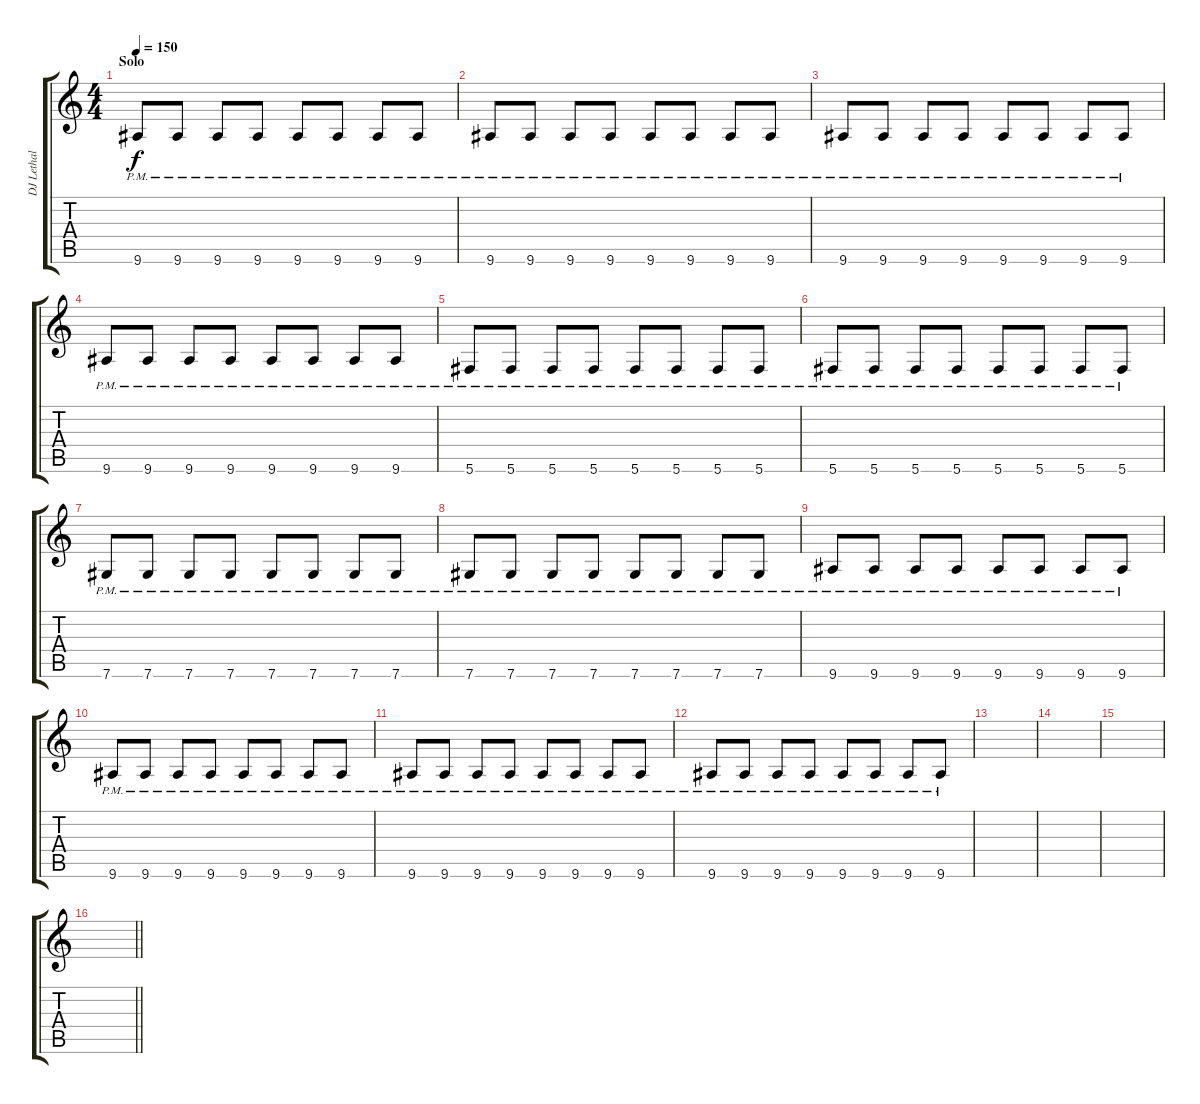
\track ("DJ Lethal (Echo-Effects)" "DJ Lethal ") {instrument overdrivenguitar}
\staff {score tabs}
\tuning (Db4 Ab3 E3 B2 Gb2 Db2) {hide}
\ts (4 4)
\section ("" "Solo")
\tempo 150
\clef g2
\ks c
9.6{pm}.8{dy f} 9.6{pm}.8 9.6{pm}.8 9.6{pm}.8 9.6{pm}.8 9.6{pm}.8 9.6{pm}.8 9.6{pm}.8 |
9.6{pm}.8 9.6{pm}.8 9.6{pm}.8 9.6{pm}.8 9.6{pm}.8 9.6{pm}.8 9.6{pm}.8 9.6{pm}.8 |
9.6{pm}.8 9.6{pm}.8 9.6{pm}.8 9.6{pm}.8 9.6{pm}.8 9.6{pm}.8 9.6{pm}.8 9.6{pm}.8 |
9.6{pm}.8 9.6{pm}.8 9.6{pm}.8 9.6{pm}.8 9.6{pm}.8 9.6{pm}.8 9.6{pm}.8 9.6{pm}.8 |
5.6{pm}.8 5.6{pm}.8 5.6{pm}.8 5.6{pm}.8 5.6{pm}.8 5.6{pm}.8 5.6{pm}.8 5.6{pm}.8 |
5.6{pm}.8 5.6{pm}.8 5.6{pm}.8 5.6{pm}.8 5.6{pm}.8 5.6{pm}.8 5.6{pm}.8 5.6{pm}.8 |
7.6{pm}.8 7.6{pm}.8 7.6{pm}.8 7.6{pm}.8 7.6{pm}.8 7.6{pm}.8 7.6{pm}.8 7.6{pm}.8 |
7.6{pm}.8 7.6{pm}.8 7.6{pm}.8 7.6{pm}.8 7.6{pm}.8 7.6{pm}.8 7.6{pm}.8 7.6{pm}.8 |
9.6{pm}.8 9.6{pm}.8 9.6{pm}.8 9.6{pm}.8 9.6{pm}.8 9.6{pm}.8 9.6{pm}.8 9.6{pm}.8 |
9.6{pm}.8 9.6{pm}.8 9.6{pm}.8 9.6{pm}.8 9.6{pm}.8 9.6{pm}.8 9.6{pm}.8 9.6{pm}.8 |
9.6{pm}.8 9.6{pm}.8 9.6{pm}.8 9.6{pm}.8 9.6{pm}.8 9.6{pm}.8 9.6{pm}.8 9.6{pm}.8 |
9.6{pm}.8 9.6{pm}.8 9.6{pm}.8 9.6{pm}.8 9.6{pm}.8 9.6{pm}.8 9.6{pm}.8 9.6{pm}.8 |
|
|
|
\barLineRight lightlight
